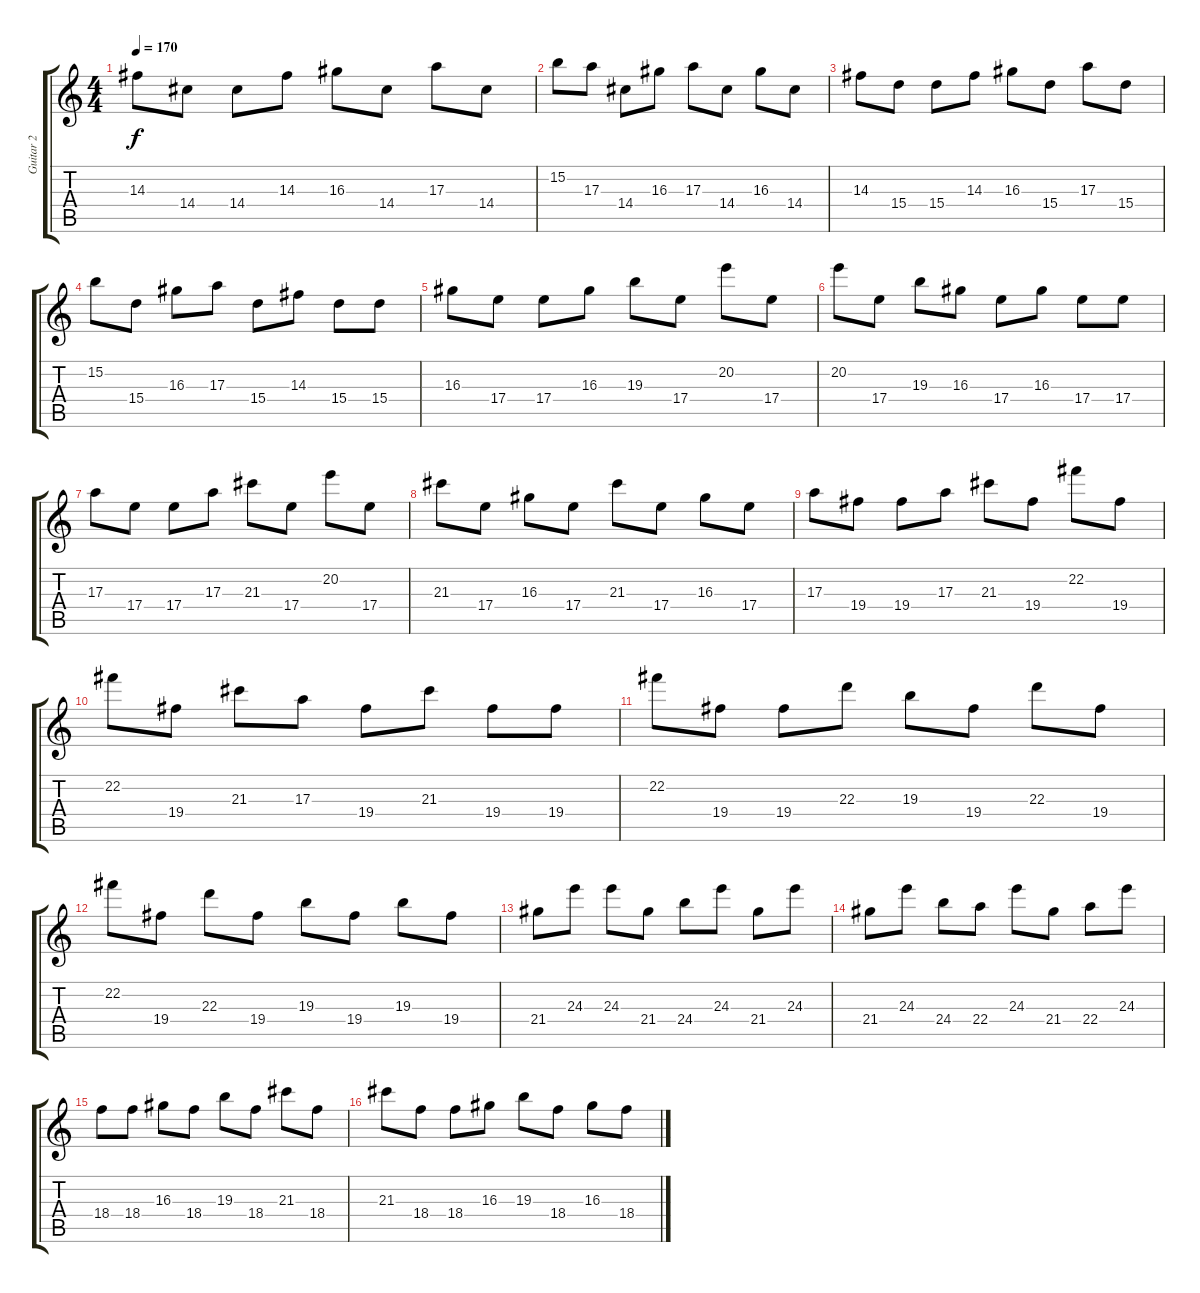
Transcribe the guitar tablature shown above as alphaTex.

\track ("Guitar 2" "Guitar 2") {instrument distortionguitar}
\staff {score tabs}
\tuning (Db4 Ab3 E3 B2 Gb2 B1) {hide}
\ts (4 4)
\tempo 170
\clef g2
\ks c
14.3.8{dy f} 14.4.8 14.4.8 14.3.8 16.3.8 14.4.8 17.3.8 14.4.8 |
15.2.8 17.3.8 14.4.8 16.3.8 17.3.8 14.4.8 16.3.8 14.4.8 |
14.3.8 15.4.8 15.4.8 14.3.8 16.3.8 15.4.8 17.3.8 15.4.8 |
15.2.8 15.4.8 16.3.8 17.3.8 15.4.8 14.3.8 15.4.8 15.4.8 |
16.3.8 17.4.8 17.4.8 16.3.8 19.3.8 17.4.8 20.2.8 17.4.8 |
20.2.8 17.4.8 19.3.8 16.3.8 17.4.8 16.3.8 17.4.8 17.4.8 |
17.3.8 17.4.8 17.4.8 17.3.8 21.3.8 17.4.8 20.2.8 17.4.8 |
21.3.8 17.4.8 16.3.8 17.4.8 21.3.8 17.4.8 16.3.8 17.4.8 |
17.3.8 19.4.8 19.4.8 17.3.8 21.3.8 19.4.8 22.2.8 19.4.8 |
22.2.8 19.4.8 21.3.8 17.3.8 19.4.8 21.3.8 19.4.8 19.4.8 |
22.2.8 19.4.8 19.4.8 22.3.8 19.3.8 19.4.8 22.3.8 19.4.8 |
22.2.8 19.4.8 22.3.8 19.4.8 19.3.8 19.4.8 19.3.8 19.4.8 |
21.4.8 24.3.8 24.3.8 21.4.8 24.4.8 24.3.8 21.4.8 24.3.8 |
21.4.8 24.3.8 24.4.8 22.4.8 24.3.8 21.4.8 22.4.8 24.3.8 |
18.4.8 18.4.8 16.3.8 18.4.8 19.3.8 18.4.8 21.3.8 18.4.8 |
21.3.8 18.4.8 18.4.8 16.3.8 19.3.8 18.4.8 16.3.8 18.4.8
